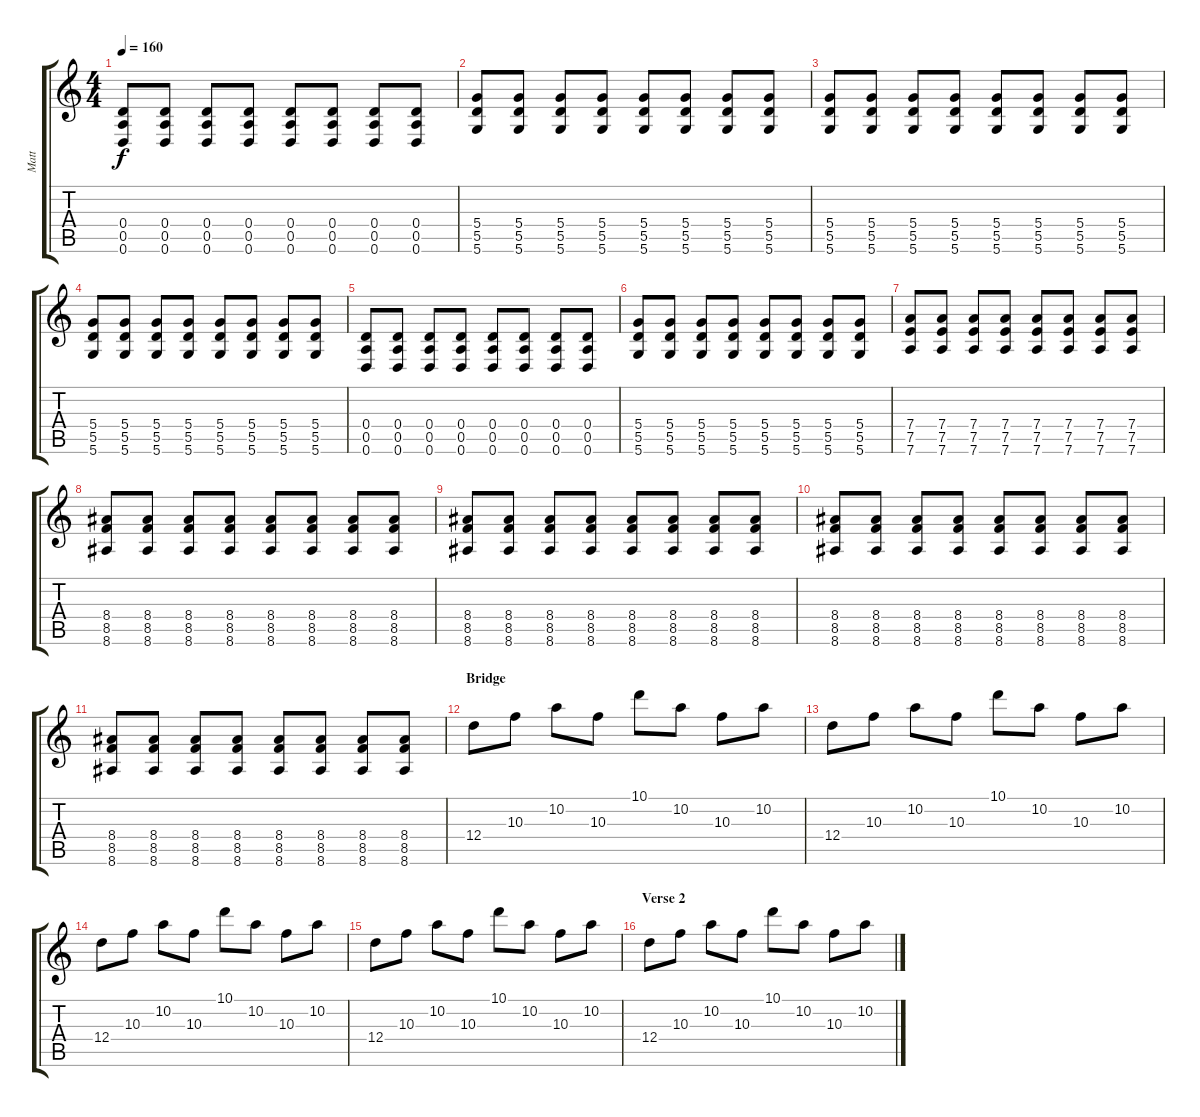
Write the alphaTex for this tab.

\track ("Matt" "Matt") {instrument distortionguitar}
\staff {score tabs}
\tuning (E4 B3 G3 D3 A2 D2) {hide}
\ts (4 4)
\tempo 160
\clef g2
\ks c
(0.4 0.5 0.6).8{dy f} (0.4 0.5 0.6).8 (0.4 0.5 0.6).8 (0.4 0.5 0.6).8 (0.4 0.5 0.6).8 (0.4 0.5 0.6).8 (0.4 0.5 0.6).8 (0.4 0.5 0.6).8 |
(5.4 5.5 5.6).8 (5.4 5.5 5.6).8 (5.4 5.5 5.6).8 (5.4 5.5 5.6).8 (5.4 5.5 5.6).8 (5.4 5.5 5.6).8 (5.4 5.5 5.6).8 (5.4 5.5 5.6).8 |
(5.4 5.5 5.6).8 (5.4 5.5 5.6).8 (5.4 5.5 5.6).8 (5.4 5.5 5.6).8 (5.4 5.5 5.6).8 (5.4 5.5 5.6).8 (5.4 5.5 5.6).8 (5.4 5.5 5.6).8 |
(5.4 5.5 5.6).8 (5.4 5.5 5.6).8 (5.4 5.5 5.6).8 (5.4 5.5 5.6).8 (5.4 5.5 5.6).8 (5.4 5.5 5.6).8 (5.4 5.5 5.6).8 (5.4 5.5 5.6).8 |
(0.4 0.5 0.6).8 (0.4 0.5 0.6).8 (0.4 0.5 0.6).8 (0.4 0.5 0.6).8 (0.4 0.5 0.6).8 (0.4 0.5 0.6).8 (0.4 0.5 0.6).8 (0.4 0.5 0.6).8 |
(5.4 5.5 5.6).8 (5.4 5.5 5.6).8 (5.4 5.5 5.6).8 (5.4 5.5 5.6).8 (5.4 5.5 5.6).8 (5.4 5.5 5.6).8 (5.4 5.5 5.6).8 (5.4 5.5 5.6).8 |
(7.4 7.5 7.6).8 (7.4 7.5 7.6).8 (7.4 7.5 7.6).8 (7.4 7.5 7.6).8 (7.4 7.5 7.6).8 (7.4 7.5 7.6).8 (7.4 7.5 7.6).8 (7.4 7.5 7.6).8 |
(8.4 8.5 8.6).8 (8.4 8.5 8.6).8 (8.4 8.5 8.6).8 (8.4 8.5 8.6).8 (8.4 8.5 8.6).8 (8.4 8.5 8.6).8 (8.4 8.5 8.6).8 (8.4 8.5 8.6).8 |
(8.4 8.5 8.6).8 (8.4 8.5 8.6).8 (8.4 8.5 8.6).8 (8.4 8.5 8.6).8 (8.4 8.5 8.6).8 (8.4 8.5 8.6).8 (8.4 8.5 8.6).8 (8.4 8.5 8.6).8 |
(8.4 8.5 8.6).8 (8.4 8.5 8.6).8 (8.4 8.5 8.6).8 (8.4 8.5 8.6).8 (8.4 8.5 8.6).8 (8.4 8.5 8.6).8 (8.4 8.5 8.6).8 (8.4 8.5 8.6).8 |
(8.4 8.5 8.6).8 (8.4 8.5 8.6).8 (8.4 8.5 8.6).8 (8.4 8.5 8.6).8 (8.4 8.5 8.6).8 (8.4 8.5 8.6).8 (8.4 8.5 8.6).8 (8.4 8.5 8.6).8 |
\section ("" "Bridge")
12.4.8 10.3.8 10.2.8 10.3.8 10.1.8 10.2.8 10.3.8 10.2.8 |
12.4.8 10.3.8 10.2.8 10.3.8 10.1.8 10.2.8 10.3.8 10.2.8 |
12.4.8 10.3.8 10.2.8 10.3.8 10.1.8 10.2.8 10.3.8 10.2.8 |
12.4.8 10.3.8 10.2.8 10.3.8 10.1.8 10.2.8 10.3.8 10.2.8 |
\section ("" "Verse 2")
12.4.8 10.3.8 10.2.8 10.3.8 10.1.8 10.2.8 10.3.8 10.2.8
